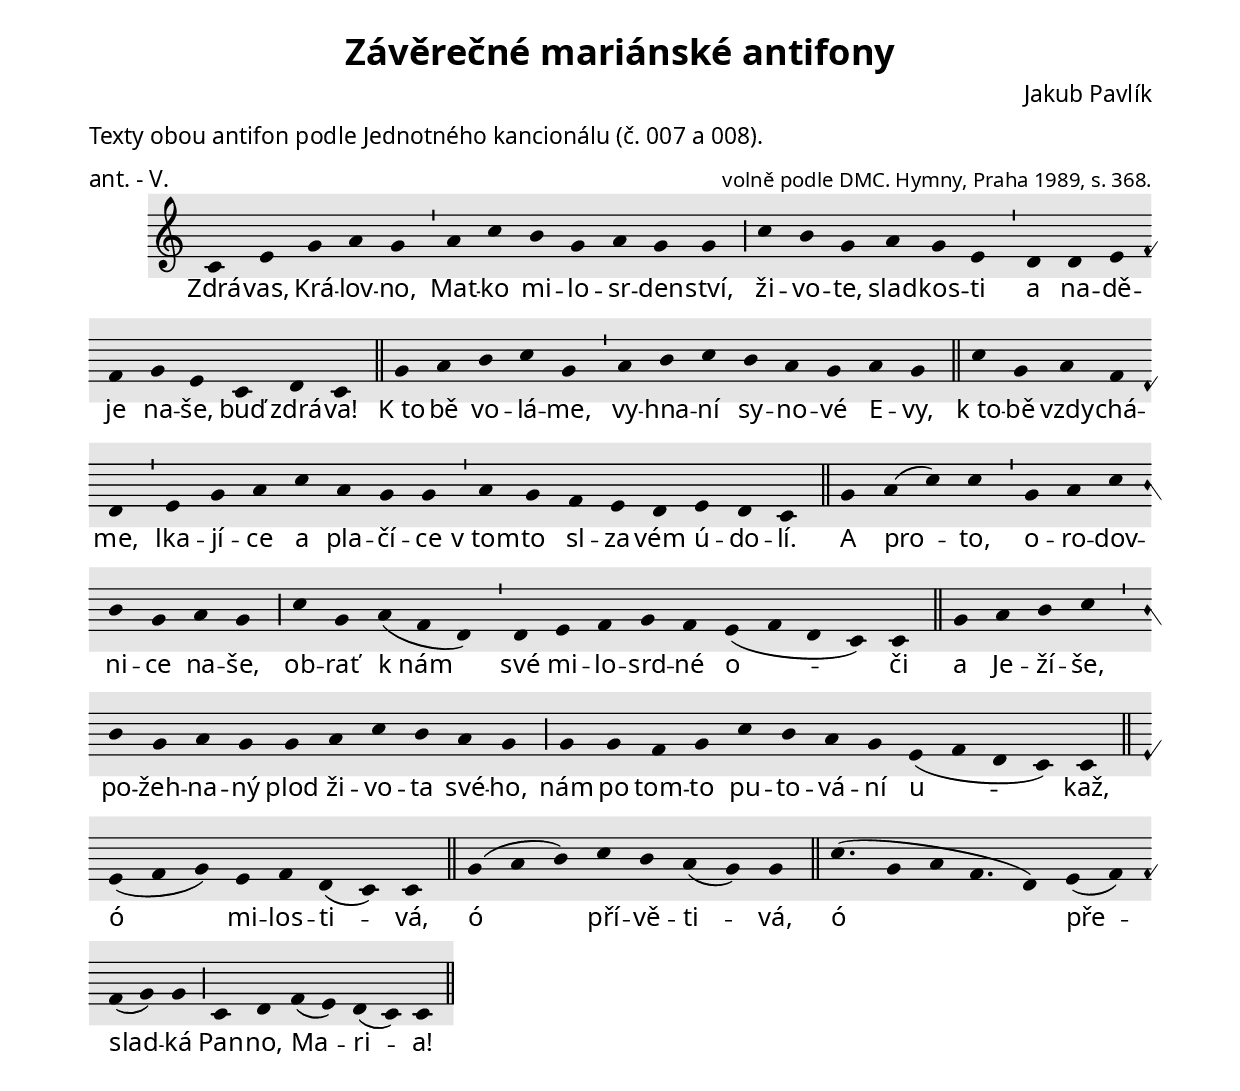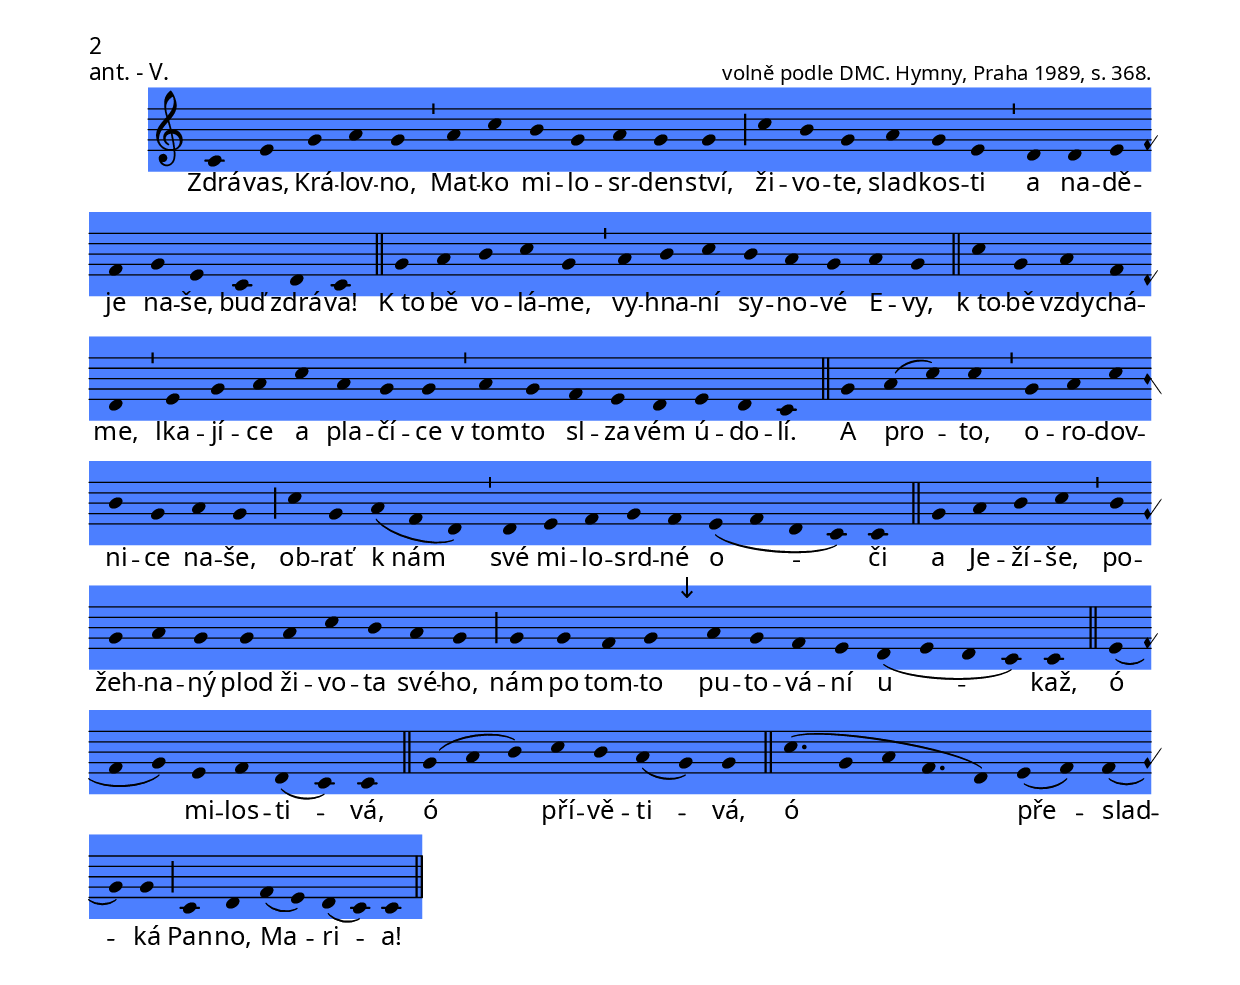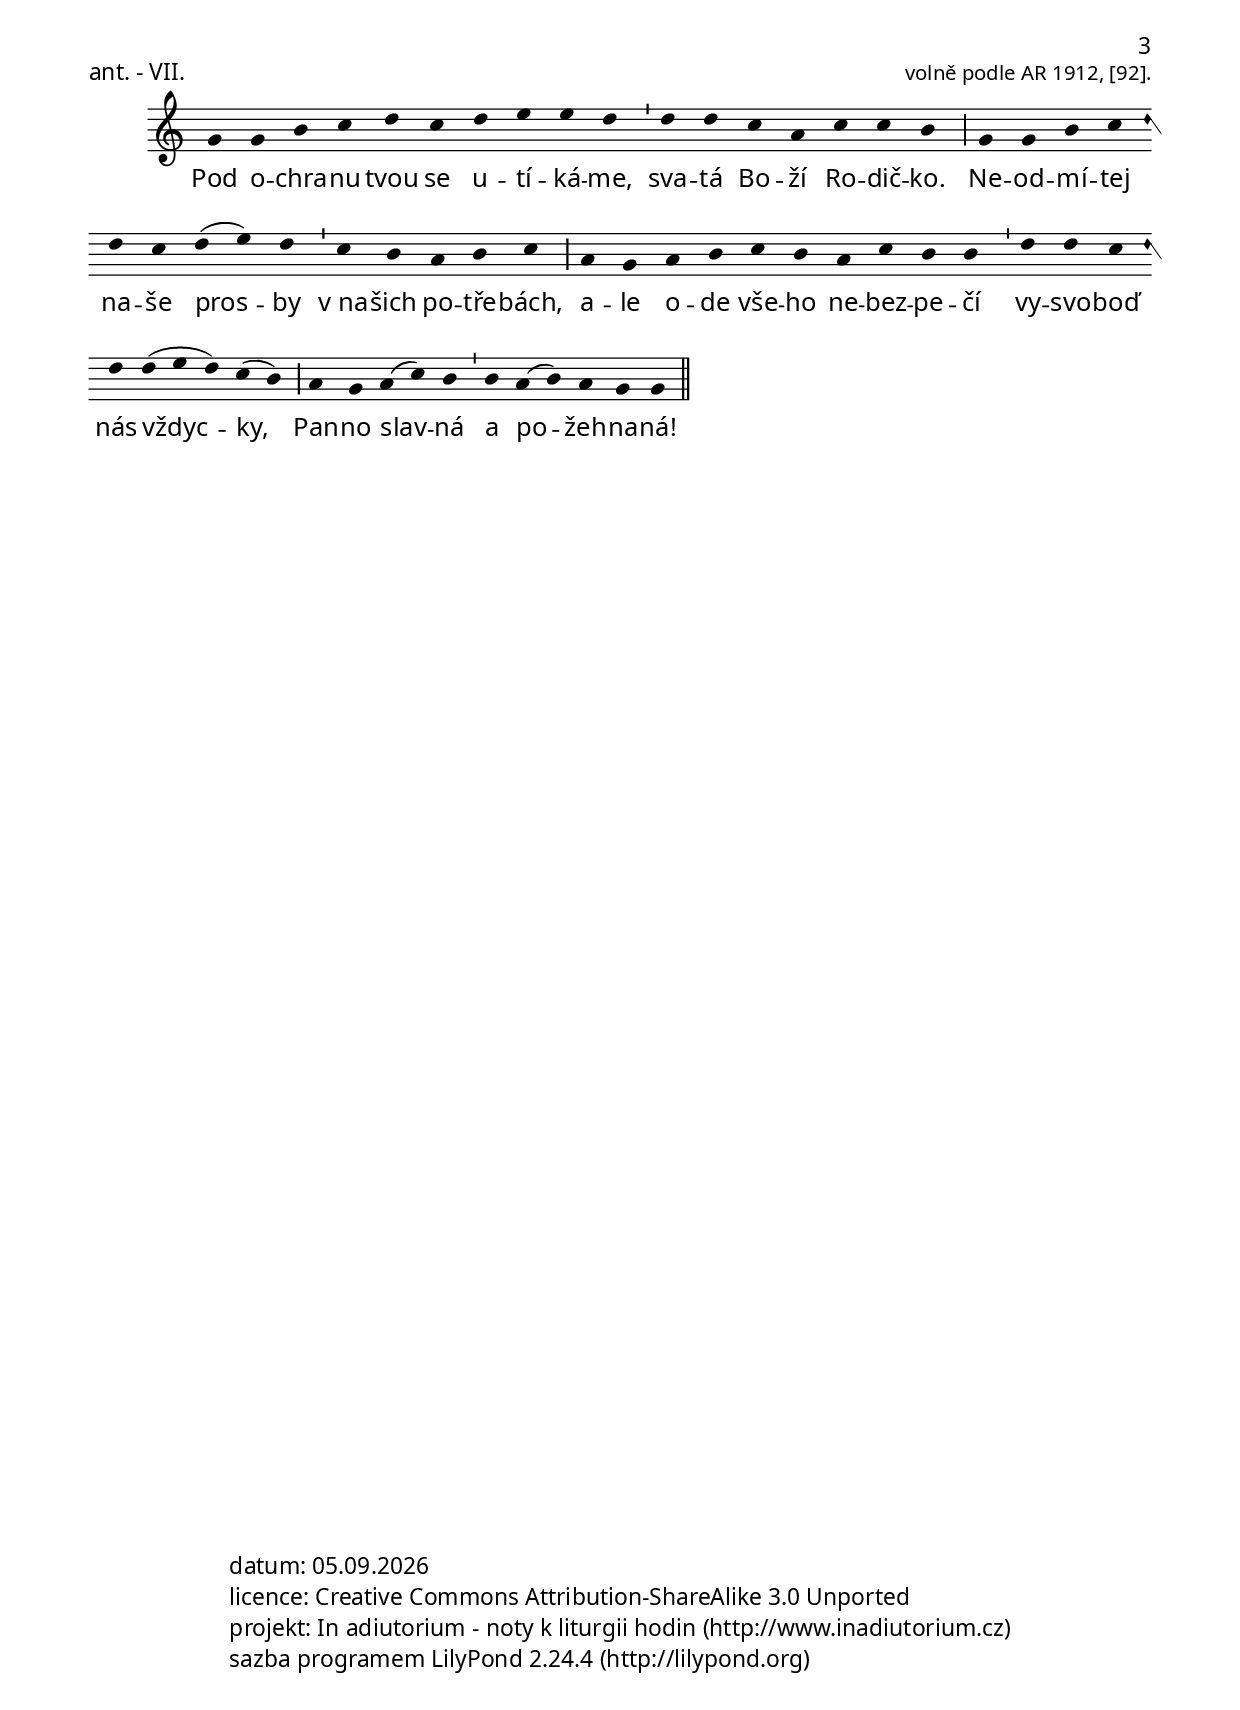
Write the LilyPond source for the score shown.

\version "2.17.24"

\header {
  title = "Závěrečné mariánské antifony"
  composer = "Jakub Pavlík"
}

\include "spolecne.ly"

\markup\justify{Texty obou antifon podle Jednotného kancionálu (č. 007 a 008).}

\score {
  \relative c' {
    \zvyraznovacSedy
    \choralniRezim
    c4 e g a g \barMin
    a c b g a g g \barMaior
    c b g a g e \barMin
    d d e f g e c d c \barFinalis

    g' a b c g \barMin
    a b c b a g a g \barFinalis
    c g a f d \barMin
    e g a c a g g \barMin
    a g f e d e d c \barFinalis

    g' a( c) c \barMin g a c b g a g \barMaior
    c g a( f d) \barMin d e f g f e( f d c) c \barFinalis

    g' a b c \barMin b g a g g a c b a g \barMaior
    g g f g c b a g e( f d c) c \barFinalis

    e( f g) e f d( c) c \barFinalis

    g'( a b) c b a( g) g \barFinalis

    c4.( g4 a f4. d4) e( f) f( g) g \barMaior
    c, d f( e) d( c) c \barFinalis
  }
  \addlyrics {
    Zdrá -- vas, Krá -- lov -- no,
    Mat -- ko mi -- lo -- sr -- den -- ství,
    ži -- vo -- te, slad -- kos -- ti
    a na -- dě -- je na -- še, buď zdrá -- va!

    K_to -- bě vo -- lá -- me,
    vy -- hna -- ní sy -- no -- vé E -- vy,

    k_to -- bě vzdy -- chá -- me,
    lka -- jí -- ce a pla -- čí -- ce
    v_tom -- to sl -- za -- vém ú -- do -- lí.

    A pro -- to, o -- ro -- dov -- ni -- ce na -- še,
    ob -- rať k_nám své mi -- lo -- srd -- né o -- či

    a Je -- ží -- še,
    po -- žeh -- na -- ný plod ži -- vo -- ta své -- ho,
    nám po tom -- to pu -- to -- vá -- ní u -- kaž,

    ó mi -- los -- ti -- vá,

    ó pří -- vě -- ti -- vá,

    ó pře -- slad -- ká Pan -- no, Ma -- ri -- a!
  }
  \header {
    fons_externus = "volně podle DMC. Hymny, Praha 1989, s. 368."
    quid = "ant."
    modus = "V"
    differentia = ""
    psalmus = ""
    poet = "Jednotný kancionál (30. vyd., 2004) 007"
    id = "salve"
    piece = \markup {\sestavTitulekBezZalmu}
  }
}

\score {
  \relative c' {
    \zvyraznovacModry
    \choralniRezim
    c4 e g a g \barMin
    a c b g a g g \barMaior
    c b g a g e \barMin
    d d e f g e c d c \barFinalis

    g' a b c g \barMin
    a b c b a g a g \barFinalis
    c g a f d \barMin
    e g a c a g g \barMin
    a g f e d e d c \barFinalis

    g' a( c) c \barMin g a c b g a g \barMaior
    c g a( f d) \barMin d e f g f e( f d c) c \barFinalis

    g' a b c \barMin b g a g g a c b a g \barMaior
    g g f g \mark\sipka a g f e d( e d c) c \barFinalis

    e( f g) e f d( c) c \barFinalis

    g'( a b) c b a( g) g \barFinalis

    c4.( g4 a f4. d4) e( f) f( g) g \barMaior
    c, d f( e) d( c) c \barFinalis
  }
  \addlyrics {
    Zdrá -- vas, Krá -- lov -- no,
    Mat -- ko mi -- lo -- sr -- den -- ství,
    ži -- vo -- te, slad -- kos -- ti
    a na -- dě -- je na -- še, buď zdrá -- va!

    K_to -- bě vo -- lá -- me,
    vy -- hna -- ní sy -- no -- vé E -- vy,

    k_to -- bě vzdy -- chá -- me,
    lka -- jí -- ce a pla -- čí -- ce
    v_tom -- to sl -- za -- vém ú -- do -- lí.

    A pro -- to, o -- ro -- dov -- ni -- ce na -- še,
    ob -- rať k_nám své mi -- lo -- srd -- né o -- či

    a Je -- ží -- še,
    po -- žeh -- na -- ný plod ži -- vo -- ta své -- ho,
    nám po tom -- to pu -- to -- vá -- ní u -- kaž,

    ó mi -- los -- ti -- vá,

    ó pří -- vě -- ti -- vá,

    ó pře -- slad -- ká Pan -- no, Ma -- ri -- a!
  }
  \header {
    fons_externus = "volně podle DMC. Hymny, Praha 1989, s. 368."
    quid = "ant."
    modus = "V"
    differentia = ""
    psalmus = ""
    poet = "Jednotný kancionál (30. vyd., 2004) 007"
    id = "salve"
    piece = \markup {\sestavTitulekBezZalmu}
  }
}

\pageBreak

\score {
  \relative c'' {
    \choralniRezim
    g4 g b c d c d e e d \barMin
    d d c a c c b \barMaior
    g g b c d c d( e) d \barMin
    c b a b c \barMaior
    a g a b c b a c b b \barMin
    d d c d d( e d) c( b) \barMaior
    a g a( c) b \barMin b a( b) a g g \barFinalis
  }
  \addlyrics {
    Pod o -- chra -- nu tvou se u -- tí -- ká -- me,
    sva -- tá Bo -- ží Ro -- dič -- ko.
    Ne -- od -- mí -- tej na -- še pros -- by
    v_na -- šich po -- tře -- bách,
    a -- le o -- de vše -- ho ne -- bez -- pe -- čí
    vy -- svo -- boď nás vždyc -- ky,
    Pan -- no slav -- ná a po -- žeh -- na -- ná!
  }
  \header {
    fons_externus = "volně podle AR 1912, [92]."
    quid = "ant."
    modus = "VII"
    differentia = ""
    psalmus = ""
    poet = "Jednotný kancionál (30. vyd., 2004) 008 - jen první část, odpovídající tomu, co jako text mariánské antifony uvádí DMC"
    id = "subtuum"
    piece = \markup {\sestavTitulekBezZalmu}
  }
}